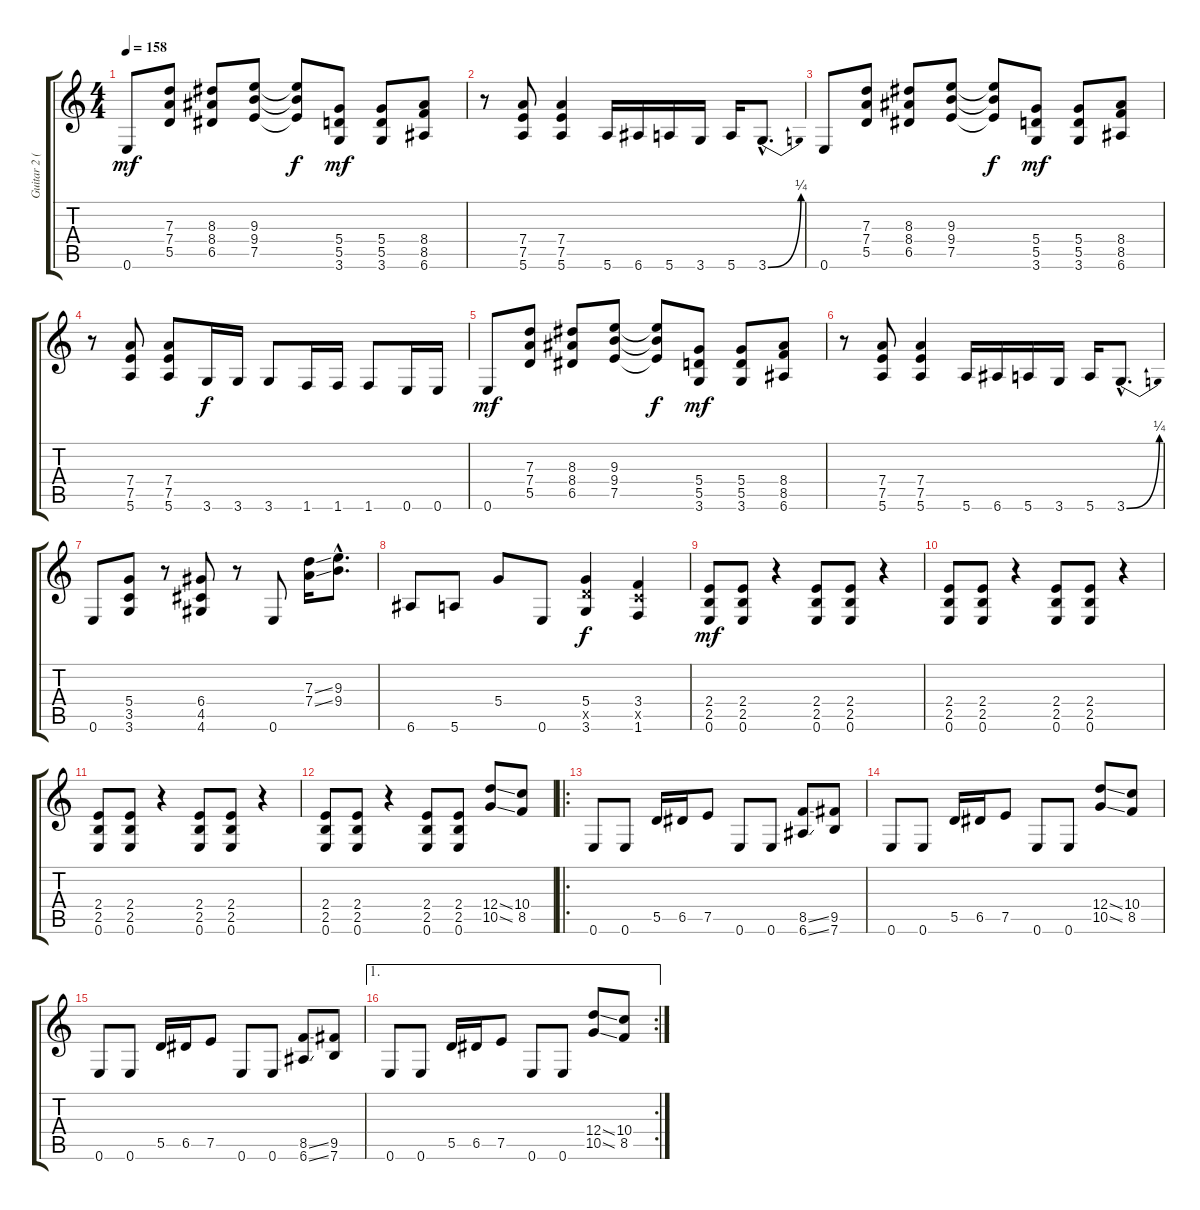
\track ("Guitar 2 (Jeff Young)" "Guitar 2 (") {instrument distortionguitar}
\staff {score tabs}
\tuning (E4 B3 G3 D3 A2 E2) {hide}
\ts (4 4)
\tempo 158
\clef g2
\ks c
0.6.8{dy mf} (7.3 7.4 5.5).8 (8.3 8.4 6.5).8 (9.3 9.4 7.5).8 (9.3{t} 9.4{t} 7.5{t}).8{dy f} (5.4 5.5 3.6).8{dy mf} (5.4 5.5 3.6).8 (8.4 8.5 6.6).8 |
r.8 (7.4 7.5 5.6).8 (7.4 7.5 5.6).4 5.6.16 6.6.16 5.6.16 3.6.16 5.6.16 3.6{be (bend 0 0 60 1) hac}.8{d} |
0.6.8 (7.3 7.4 5.5).8 (8.3 8.4 6.5).8 (9.3 9.4 7.5).8 (9.3{t} 9.4{t} 7.5{t}).8{dy f} (5.4 5.5 3.6).8{dy mf} (5.4 5.5 3.6).8 (8.4 8.5 6.6).8 |
r.8 (7.4 7.5 5.6).8 (7.4 7.5 5.6).8 3.6.16{dy f} 3.6.16 3.6.8 1.6.16 1.6.16 1.6.8 0.6.16 0.6.16 |
0.6.8{dy mf} (7.3 7.4 5.5).8 (8.3 8.4 6.5).8 (9.3 9.4 7.5).8 (9.3{t} 9.4{t} 7.5{t}).8{dy f} (5.4 5.5 3.6).8{dy mf} (5.4 5.5 3.6).8 (8.4 8.5 6.6).8 |
r.8 (7.4 7.5 5.6).8 (7.4 7.5 5.6).4 5.6.16 6.6.16 5.6.16 3.6.16 5.6.16 3.6{be (bend 0 0 60 1) hac}.8{d} |
0.6.8 (5.4 3.5 3.6).8 r.8 (6.4 4.5 4.6).8 r.8 0.6.8 (7.3{ss} 7.4{ss}).16 (9.3{hac} 9.4{hac}).8{d} |
6.6.8 5.6.8 5.4.8 0.6.8 (5.4 5.5{x} 3.6).4{dy f} (3.4 3.5{x} 1.6).4 |
(2.4 2.5 0.6).8{dy mf} (2.4 2.5 0.6).8 r.4 (2.4 2.5 0.6).8 (2.4 2.5 0.6).8 r.4 |
(2.4 2.5 0.6).8 (2.4 2.5 0.6).8 r.4 (2.4 2.5 0.6).8 (2.4 2.5 0.6).8 r.4 |
(2.4 2.5 0.6).8 (2.4 2.5 0.6).8 r.4 (2.4 2.5 0.6).8 (2.4 2.5 0.6).8 r.4 |
(2.4 2.5 0.6).8 (2.4 2.5 0.6).8 r.4 (2.4 2.5 0.6).8 (2.4 2.5 0.6).8 (12.4{ss} 10.5{ss}).8 (10.4 8.5).8 |
\ro
0.6.8 0.6.8 5.5.16 6.5.16 7.5.8 0.6.8 0.6.8 (8.5{ss} 6.6{ss}).8 (9.5 7.6).8 |
0.6.8 0.6.8 5.5.16 6.5.16 7.5.8 0.6.8 0.6.8 (12.4{ss} 10.5{ss}).8 (10.4 8.5).8 |
0.6.8 0.6.8 5.5.16 6.5.16 7.5.8 0.6.8 0.6.8 (8.5{ss} 6.6{ss}).8 (9.5 7.6).8 |
\ae 1
\rc 2
0.6.8 0.6.8 5.5.16 6.5.16 7.5.8 0.6.8 0.6.8 (12.4{ss} 10.5{ss}).8 (10.4 8.5).8
